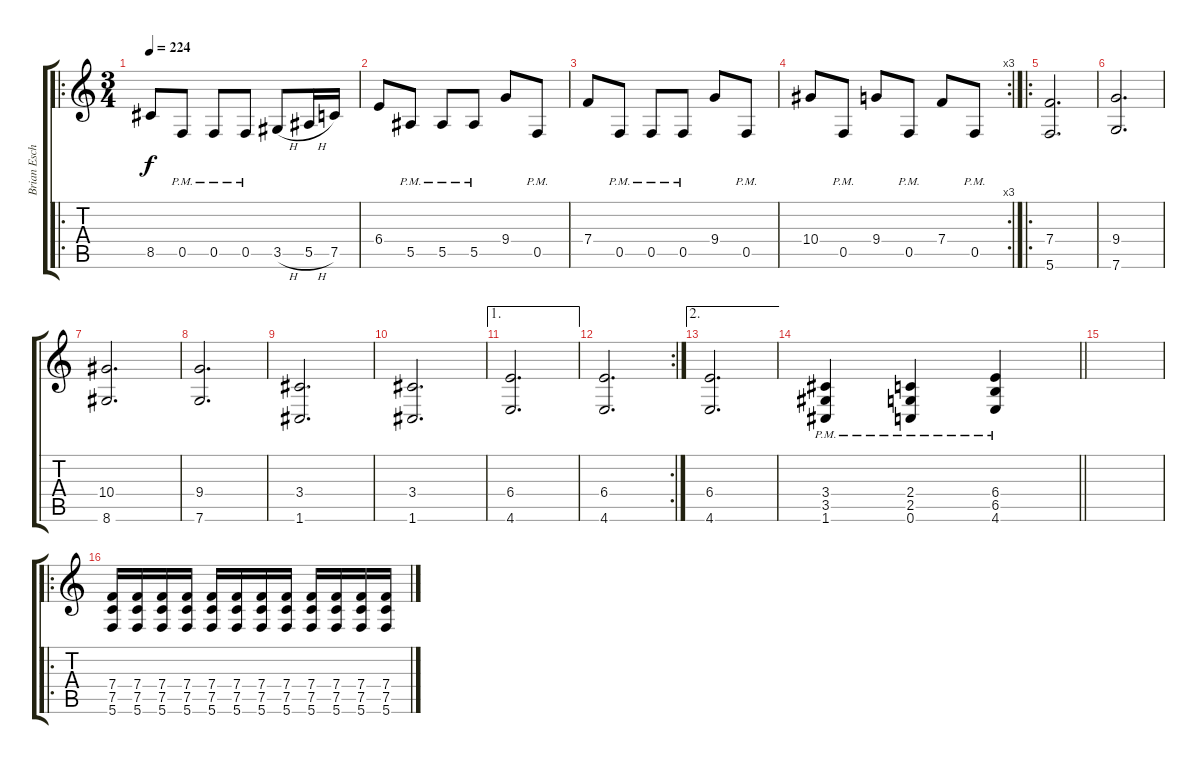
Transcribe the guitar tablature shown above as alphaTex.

\track ("Brian Eschbach" "Brian Esch") {instrument overdrivenguitar}
\staff {score tabs}
\tuning (C4 G3 Eb3 Bb2 F2 C2) {hide}
\ro
\ts (3 4)
\tempo 224
\clef g2
\ks c
8.5.8{dy f} 0.5{pm}.8 0.5{pm}.8 0.5{pm}.8 3.5{h}.8 5.5{h}.16 7.5.16 |
6.4.8 5.5{pm}.8 5.5{pm}.8 5.5{pm}.8 9.4.8 0.5{pm}.8 |
7.4.8 0.5{pm}.8 0.5{pm}.8 0.5{pm}.8 9.4.8 0.5{pm}.8 |
\rc 3
10.4.8 0.5{pm}.8 9.4.8 0.5{pm}.8 7.4.8 0.5{pm}.8 |
\ro
(7.4 5.6).2{d} |
(9.4 7.6).2{d} |
(10.4 8.6).2{d} |
(9.4 7.6).2{d} |
(3.4 1.6).2{d} |
(3.4 1.6).2{d} |
\ae 1
(6.4 4.6).2{d} |
\rc 2
(6.4 4.6).2{d} |
\ae 2
(6.4 4.6).2{d} |
\barLineRight lightlight
(3.4{pm} 3.5{pm} 1.6{pm}).4 (2.4{pm} 2.5{pm} 0.6{pm}).4 (6.4{pm} 6.5{pm} 4.6{pm}).4 |
|
\ro
(7.4 7.5 5.6).16 (7.4 7.5 5.6).16 (7.4 7.5 5.6).16 (7.4 7.5 5.6).16 (7.4 7.5 5.6).16 (7.4 7.5 5.6).16 (7.4 7.5 5.6).16 (7.4 7.5 5.6).16 (7.4 7.5 5.6).16 (7.4 7.5 5.6).16 (7.4 7.5 5.6).16 (7.4 7.5 5.6).16
